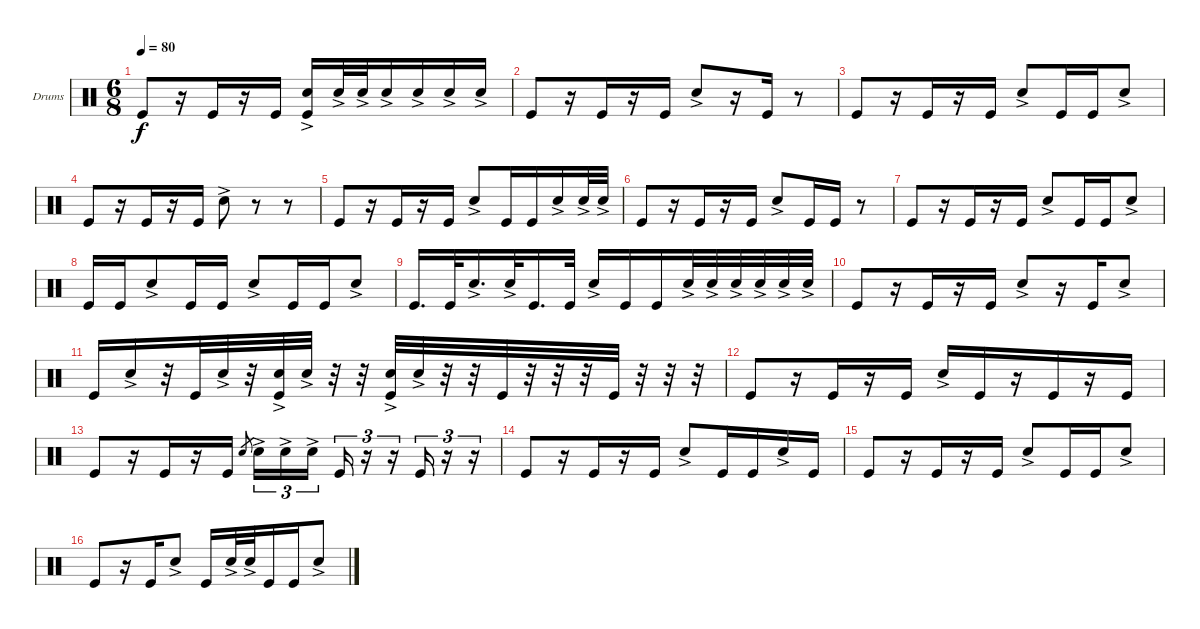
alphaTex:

\defaultSystemsLayout 4
\bracketExtendMode groupsimilarinstruments
\firstSystemTrackNameOrientation horizontal
\otherSystemsTrackNameOrientation horizontal
\track ("F&S" "Drums") {instrument percussion}
\staff {score}
\articulation defaults
\ts (6 8)
\tempo 80
\clef neutral
\scale
0.333333
\ks c "Kick (hit)".8{dy f}
r.16 "Kick (hit)".16 r.16 "Kick (hit)".16 ("Snare (hit) 2"{ac} "Kick (hit)").16 "Snare (hit) 2"{ac}.32 "Snare (hit) 2"{ac}.32 "Snare (hit) 2"{ac}.16 "Snare (hit) 2"{ac}.16 "Snare (hit) 2"{ac}.16 "Snare (hit) 2"{ac}.16 |
\scale
0.333333 "Kick (hit)".8 r.16 "Kick (hit)".16 r.16 "Kick (hit)".16 "Snare (hit) 2"{ac}.8 r.16 "Kick (hit)".16 r.8 |
\scale
0.333333 "Kick (hit)".8 r.16 "Kick (hit)".16 r.16 "Kick (hit)".16 "Snare (hit) 2"{ac}.8 "Kick (hit)".16 "Kick (hit)".16 "Snare (hit) 2"{ac}.8 |
\scale
0.333333 "Kick (hit)".8 r.16 "Kick (hit)".16 r.16 "Kick (hit)".16 "Snare (hit) 2"{ac}.8 r.8 r.8 |
\scale
0.333333 "Kick (hit)".8 r.16 "Kick (hit)".16 r.16 "Kick (hit)".16 "Snare (hit) 2"{ac}.8 "Kick (hit)".16 "Kick (hit)".16 "Snare (hit) 2"{ac}.16 "Snare (hit) 2"{ac}.32 "Snare (hit) 2"{ac}.32 |
\scale
0.333333 "Kick (hit)".8 r.16 "Kick (hit)".16 r.16 "Kick (hit)".16 "Snare (hit) 2"{ac}.8 "Kick (hit)".16 "Kick (hit)".16 r.8 |
\scale
0.333333 "Kick (hit)".8 r.16 "Kick (hit)".16 r.16 "Kick (hit)".16 "Snare (hit) 2"{ac}.8 "Kick (hit)".16 "Kick (hit)".16 "Snare (hit) 2"{ac}.8 |
\scale
0.333333 "Kick (hit)".16 "Kick (hit)".16 "Snare (hit) 2"{ac}.8 "Kick (hit)".16 "Kick (hit)".16 "Snare (hit) 2"{ac}.8 "Kick (hit)".16 "Kick (hit)".16 "Snare (hit) 2"{ac}.8 |
\scale
0.333333 "Kick (hit)".16{d} "Kick (hit)".32 "Snare (hit) 2"{ac}.16{d} "Snare (hit) 2"{ac}.32 "Kick (hit)".16{d} "Kick (hit)".32 "Snare (hit) 2"{ac}.16 "Kick (hit)".16 "Kick (hit)".16 "Snare (hit) 2"{ac}.32 "Snare (hit) 2"{ac}.32 "Snare (hit) 2"{ac}.32 "Snare (hit) 2"{ac}.32 "Snare (hit) 2"{ac}.32 "Snare (hit) 2"{ac}.32 |
\scale
0.333333 "Kick (hit)".8 r.16 "Kick (hit)".16 r.16 "Kick (hit)".16 "Snare (hit) 2"{ac}.8 r.16 "Kick (hit)".16 "Snare (hit) 2"{ac}.8 |
\scale
0.333333 "Kick (hit)".16 "Snare (hit) 2"{ac}.16 r.32 "Kick (hit)".32 "Snare (hit) 2"{ac}.32 r.32 ("Snare (hit) 2"{ac} "Kick (hit)").32 "Snare (hit) 2"{ac}.32 r.32 r.32 ("Snare (hit) 2"{ac} "Kick (hit)").32 "Snare (hit) 2"{ac}.32 r.32 r.32 "Kick (hit)".32 r.32 r.32 r.32 "Kick (hit)".32 r.32 r.32 r.32 |
\scale
0.333333 "Kick (hit)".8 r.16 "Kick (hit)".16 r.16 "Kick (hit)".16 "Snare (hit) 2"{ac}.16 "Kick (hit)".16 r.16 "Kick (hit)".16 r.16 "Kick (hit)".16 |
\scale
0.333333 "Kick (hit)".8 r.16 "Kick (hit)".16 r.16 "Kick (hit)".16 "Snare (hit) 2".8{gr} "Snare (hit) 2"{ac}.16{tu (3 2)} "Snare (hit) 2"{ac}.16{tu (3 2)} "Snare (hit) 2"{ac}.16{tu (3 2)} "Kick (hit)".16{tu (3 2)} r.16{tu (3 2)} r.16{tu (3 2)} "Kick (hit)".16{tu (3 2)} r.16{tu (3 2)} r.16{tu (3 2)} |
\scale
0.333333 "Kick (hit)".8 r.16 "Kick (hit)".16 r.16 "Kick (hit)".16 "Snare (hit) 2"{ac}.8 "Kick (hit)".16 "Kick (hit)".16 "Snare (hit) 2"{ac}.16 "Kick (hit)".16 |
\scale
0.333333 "Kick (hit)".8 r.16 "Kick (hit)".16 r.16 "Kick (hit)".16 "Snare (hit) 2"{ac}.8 "Kick (hit)".16 "Kick (hit)".16 "Snare (hit) 2"{ac}.8 |
\scale
0.333333 "Kick (hit)".8 r.16 "Kick (hit)".16 "Snare (hit) 2"{ac}.8 "Kick (hit)".16 "Snare (hit) 2"{ac}.32 "Snare (hit) 2"{ac}.32 "Kick (hit)".16 "Kick (hit)".16 "Snare (hit) 2"{ac}.8
